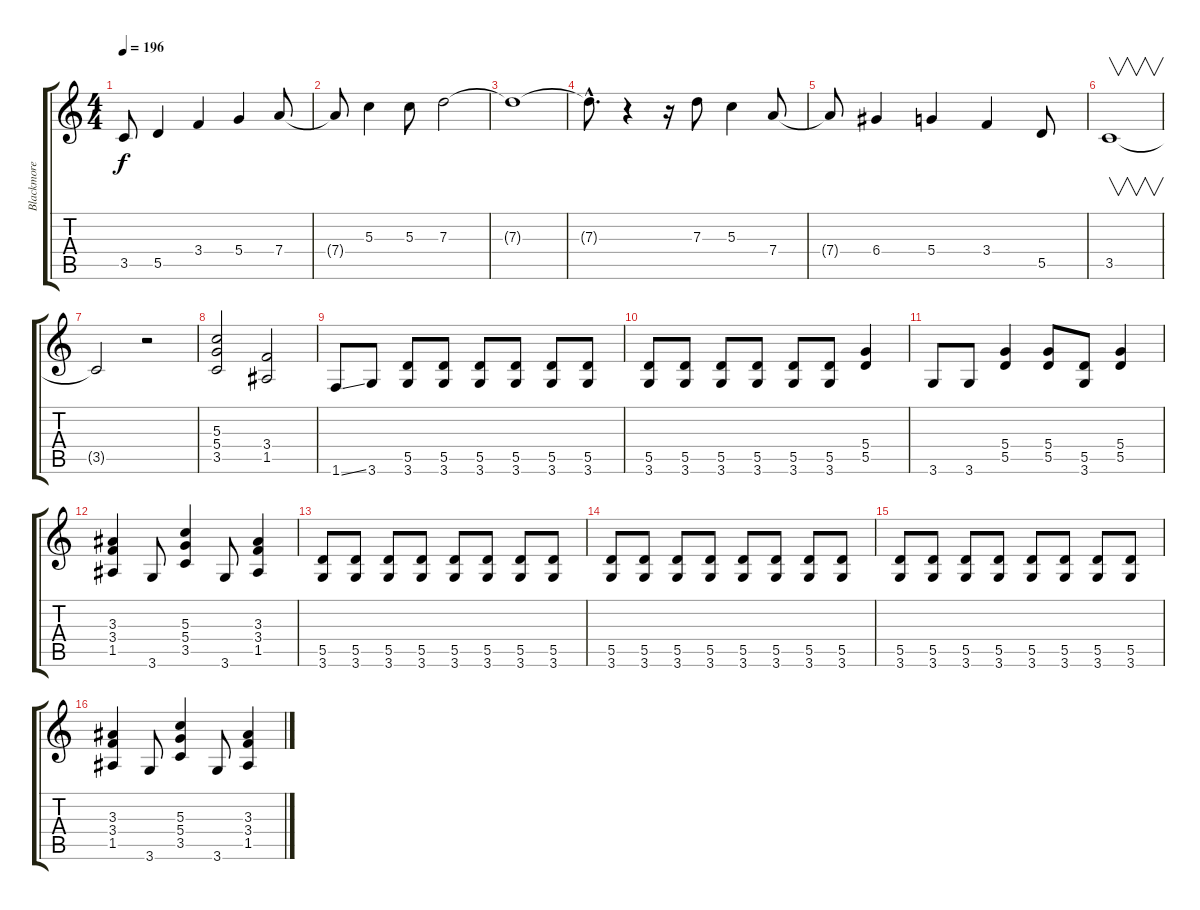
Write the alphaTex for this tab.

\track ("Blackmore" "Blackmore") {instrument overdrivenguitar}
\staff {score tabs}
\tuning (E4 B3 G3 D3 A2 E2) {hide}
\ts (4 4)
\tempo 196
\clef g2
\ks c
3.5.8{dy f} 5.5.4 3.4.4 5.4.4 7.4.8 |
7.4{t}.8 5.3.4 5.3.8 7.3.2 |
7.3{t}.1 |
7.3{hac t}.8{d} r.4 r.16 7.3.8 5.3.4 7.4.8 |
7.4{t}.8 6.4.4 5.4.4 3.4.4 5.5.8 |
3.5.1{v} |
3.5{t}.2 r.2 |
(5.3 5.4 3.5).2 (3.4 1.5).2 |
1.6{ss}.8 3.6.8 (5.5 3.6).8 (5.5 3.6).8 (5.5 3.6).8 (5.5 3.6).8 (5.5 3.6).8 (5.5 3.6).8 |
(5.5 3.6).8 (5.5 3.6).8 (5.5 3.6).8 (5.5 3.6).8 (5.5 3.6).8 (5.5 3.6).8 (5.4 5.5).4 |
3.6.8 3.6.8 (5.4 5.5).4 (5.4 5.5).8 (5.5 3.6).8 (5.4 5.5).4 |
(3.3 3.4 1.5).4 3.6.8 (5.3 5.4 3.5).4 3.6.8 (3.3 3.4 1.5).4 |
(5.5 3.6).8 (5.5 3.6).8 (5.5 3.6).8 (5.5 3.6).8 (5.5 3.6).8 (5.5 3.6).8 (5.5 3.6).8 (5.5 3.6).8 |
(5.5 3.6).8 (5.5 3.6).8 (5.5 3.6).8 (5.5 3.6).8 (5.5 3.6).8 (5.5 3.6).8 (5.5 3.6).8 (5.5 3.6).8 |
(5.5 3.6).8 (5.5 3.6).8 (5.5 3.6).8 (5.5 3.6).8 (5.5 3.6).8 (5.5 3.6).8 (5.5 3.6).8 (5.5 3.6).8 |
(3.3 3.4 1.5).4 3.6.8 (5.3 5.4 3.5).4 3.6.8 (3.3 3.4 1.5).4
